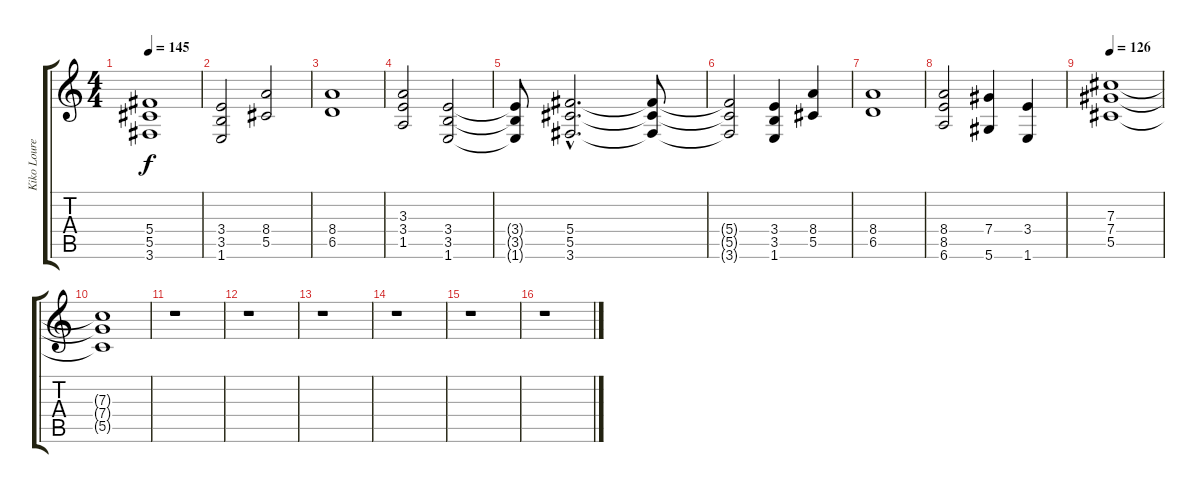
\track ("Kiko Loureiro" "Kiko Loure") {instrument distortionguitar}
\staff {score tabs}
\tuning (Eb4 Bb3 Gb3 Db3 Ab2 Eb2) {hide}
\ts (4 4)
\tempo 145
\clef g2
\ks c
(5.4 5.5 3.6).1{dy f volume 12} |
(3.4 3.5 1.6).2 (8.4 5.5).2 |
(8.4 6.5).1 |
(3.3 3.4 1.5).2 (3.4 3.5 1.6).2 |
(3.4{t} 3.5{t} 1.6{t}).8 (5.4{hac} 5.5{hac} 3.6{hac}).2{d} (5.4{t} 5.5{t} 3.6{t}).8 |
(5.4{t} 5.5{t} 3.6{t}).2 (3.4 3.5 1.6).4 (8.4 5.5).4 |
(8.4 6.5).1 |
(8.4 8.5 6.6).2 (7.4 5.6).4 (3.4 1.6).4 |
\tempo 126
(7.3 7.4 5.5).1 |
(7.3{t} 7.4{t} 5.5{t}).1 |
r.1 |
r.1 |
r.1 |
r.1 |
r.1 |
r.1
